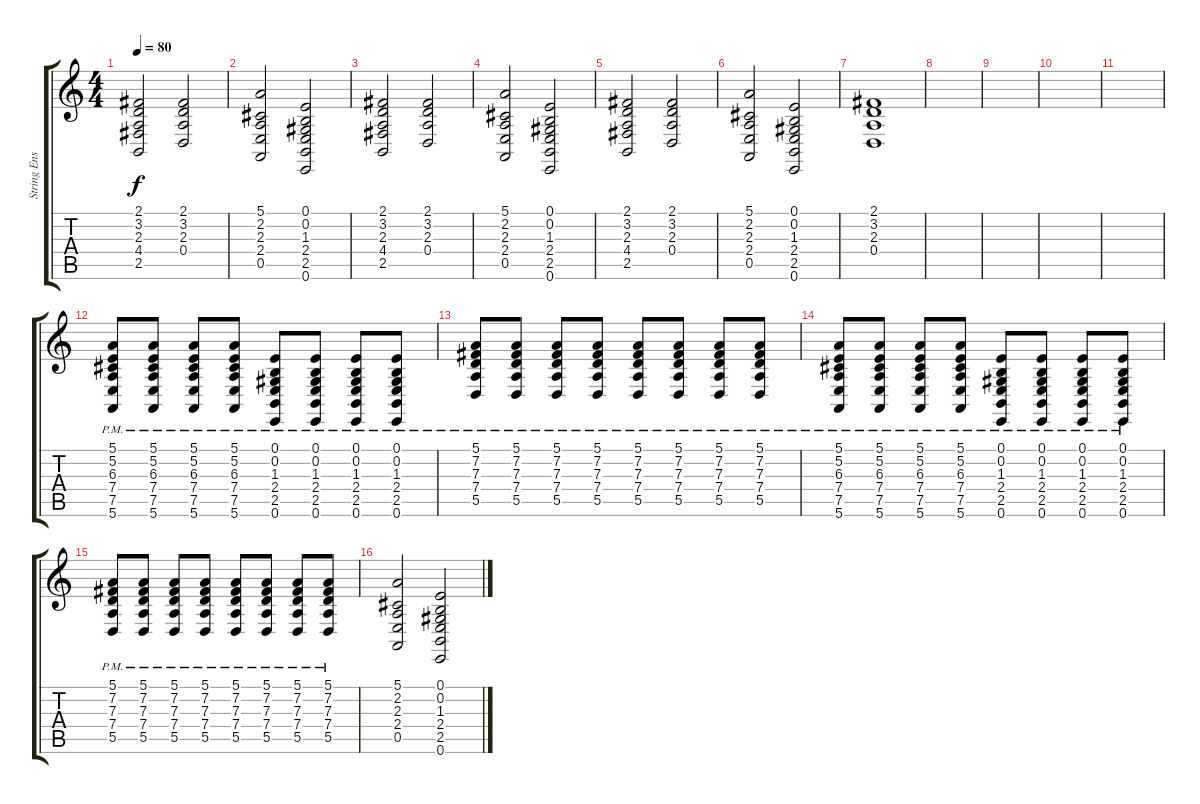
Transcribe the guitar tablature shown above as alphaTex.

\track ("String Ensemble 2" "String Ens") {instrument stringensemble2}
\staff {score tabs}
\tuning (E4 B3 G3 D3 A2 E2) {hide}
\ts (4 4)
\tempo 80
\clef g2
\ks c
(2.1 3.2 2.3 4.4 2.5).2{dy f} (2.1 3.2 2.3 0.4).2 |
(5.1 2.2 2.3 2.4 0.5).2 (0.1 0.2 1.3 2.4 2.5 0.6).2 |
(2.1 3.2 2.3 4.4 2.5).2 (2.1 3.2 2.3 0.4).2 |
(5.1 2.2 2.3 2.4 0.5).2 (0.1 0.2 1.3 2.4 2.5 0.6).2 |
(2.1 3.2 2.3 4.4 2.5).2 (2.1 3.2 2.3 0.4).2 |
(5.1 2.2 2.3 2.4 0.5).2 (0.1 0.2 1.3 2.4 2.5 0.6).2 |
(2.1 3.2 2.3 0.4).1 |
|
|
|
|
(5.1 5.2 6.3 7.4 7.5{pm} 5.6{pm}).8 (5.1 5.2 6.3 7.4 7.5{pm} 5.6{pm}).8 (5.1 5.2 6.3 7.4 7.5{pm} 5.6{pm}).8 (5.1 5.2 6.3 7.4 7.5{pm} 5.6{pm}).8 (0.1 0.2 1.3 2.4 2.5{pm} 0.6{pm}).8 (0.1 0.2 1.3 2.4 2.5{pm} 0.6{pm}).8 (0.1 0.2 1.3 2.4 2.5{pm} 0.6{pm}).8 (0.1 0.2 1.3 2.4 2.5{pm} 0.6{pm}).8 |
(5.1 7.2 7.3 7.4{pm} 5.5{pm}).8 (5.1 7.2 7.3 7.4{pm} 5.5{pm}).8 (5.1 7.2 7.3 7.4{pm} 5.5{pm}).8 (5.1 7.2 7.3 7.4{pm} 5.5{pm}).8 (5.1 7.2 7.3 7.4{pm} 5.5{pm}).8 (5.1 7.2 7.3 7.4{pm} 5.5{pm}).8 (5.1 7.2 7.3 7.4{pm} 5.5{pm}).8 (5.1 7.2 7.3 7.4{pm} 5.5{pm}).8 |
(5.1 5.2 6.3 7.4 7.5{pm} 5.6{pm}).8 (5.1 5.2 6.3 7.4 7.5{pm} 5.6{pm}).8 (5.1 5.2 6.3 7.4 7.5{pm} 5.6{pm}).8 (5.1 5.2 6.3 7.4 7.5{pm} 5.6{pm}).8 (0.1 0.2 1.3 2.4 2.5{pm} 0.6{pm}).8 (0.1 0.2 1.3 2.4 2.5{pm} 0.6{pm}).8 (0.1 0.2 1.3 2.4 2.5{pm} 0.6{pm}).8 (0.1 0.2 1.3 2.4 2.5{pm} 0.6{pm}).8 |
(5.1 7.2 7.3 7.4{pm} 5.5{pm}).8 (5.1 7.2 7.3 7.4{pm} 5.5{pm}).8 (5.1 7.2 7.3 7.4{pm} 5.5{pm}).8 (5.1 7.2 7.3 7.4{pm} 5.5{pm}).8 (5.1 7.2 7.3 7.4{pm} 5.5{pm}).8 (5.1 7.2 7.3 7.4{pm} 5.5{pm}).8 (5.1 7.2 7.3 7.4{pm} 5.5{pm}).8 (5.1 7.2 7.3 7.4{pm} 5.5{pm}).8 |
(5.1 2.2 2.3 2.4 0.5).2 (0.1 0.2 1.3 2.4 2.5 0.6).2
